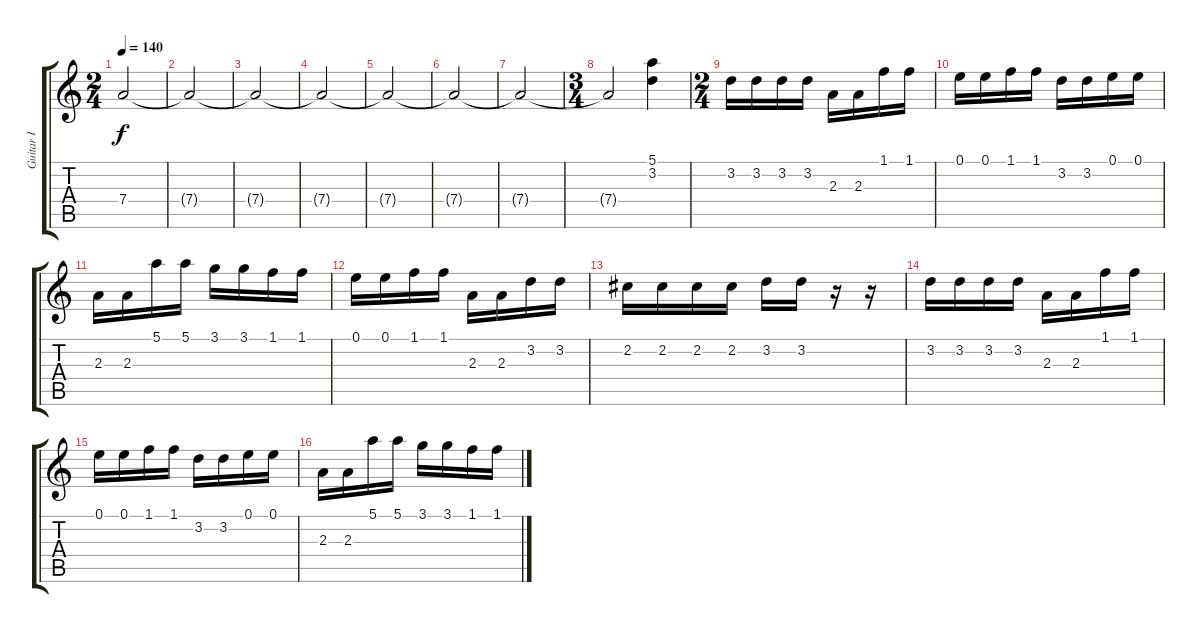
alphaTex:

\track ("Guitar I" "Guitar I") {instrument distortionguitar}
\staff {score tabs}
\tuning (E4 B3 G3 D3 A2 E2) {hide}
\ts (2 4)
\tempo 140
\clef g2
\ks c
7.4.2{dy f instrument distortionguitar} |
7.4{t}.2 |
7.4{t}.2 |
7.4{t}.2 |
7.4{t}.2 |
7.4{t}.2 |
7.4{t}.2 |
\ts (3 4)
7.4{t}.2 (5.1 3.2).4 |
\ts (2 4)
3.2.16 3.2.16 3.2.16 3.2.16 2.3.16 2.3.16 1.1.16 1.1.16 |
0.1.16 0.1.16 1.1.16 1.1.16 3.2.16 3.2.16 0.1.16 0.1.16 |
2.3.16 2.3.16 5.1.16 5.1.16 3.1.16 3.1.16 1.1.16 1.1.16 |
0.1.16 0.1.16 1.1.16 1.1.16 2.3.16 2.3.16 3.2.16 3.2.16 |
2.2.16 2.2.16 2.2.16 2.2.16 3.2.16 3.2.16 r.16 r.16 |
3.2.16 3.2.16 3.2.16 3.2.16 2.3.16 2.3.16 1.1.16 1.1.16 |
0.1.16 0.1.16 1.1.16 1.1.16 3.2.16 3.2.16 0.1.16 0.1.16 |
2.3.16 2.3.16 5.1.16 5.1.16 3.1.16 3.1.16 1.1.16 1.1.16
